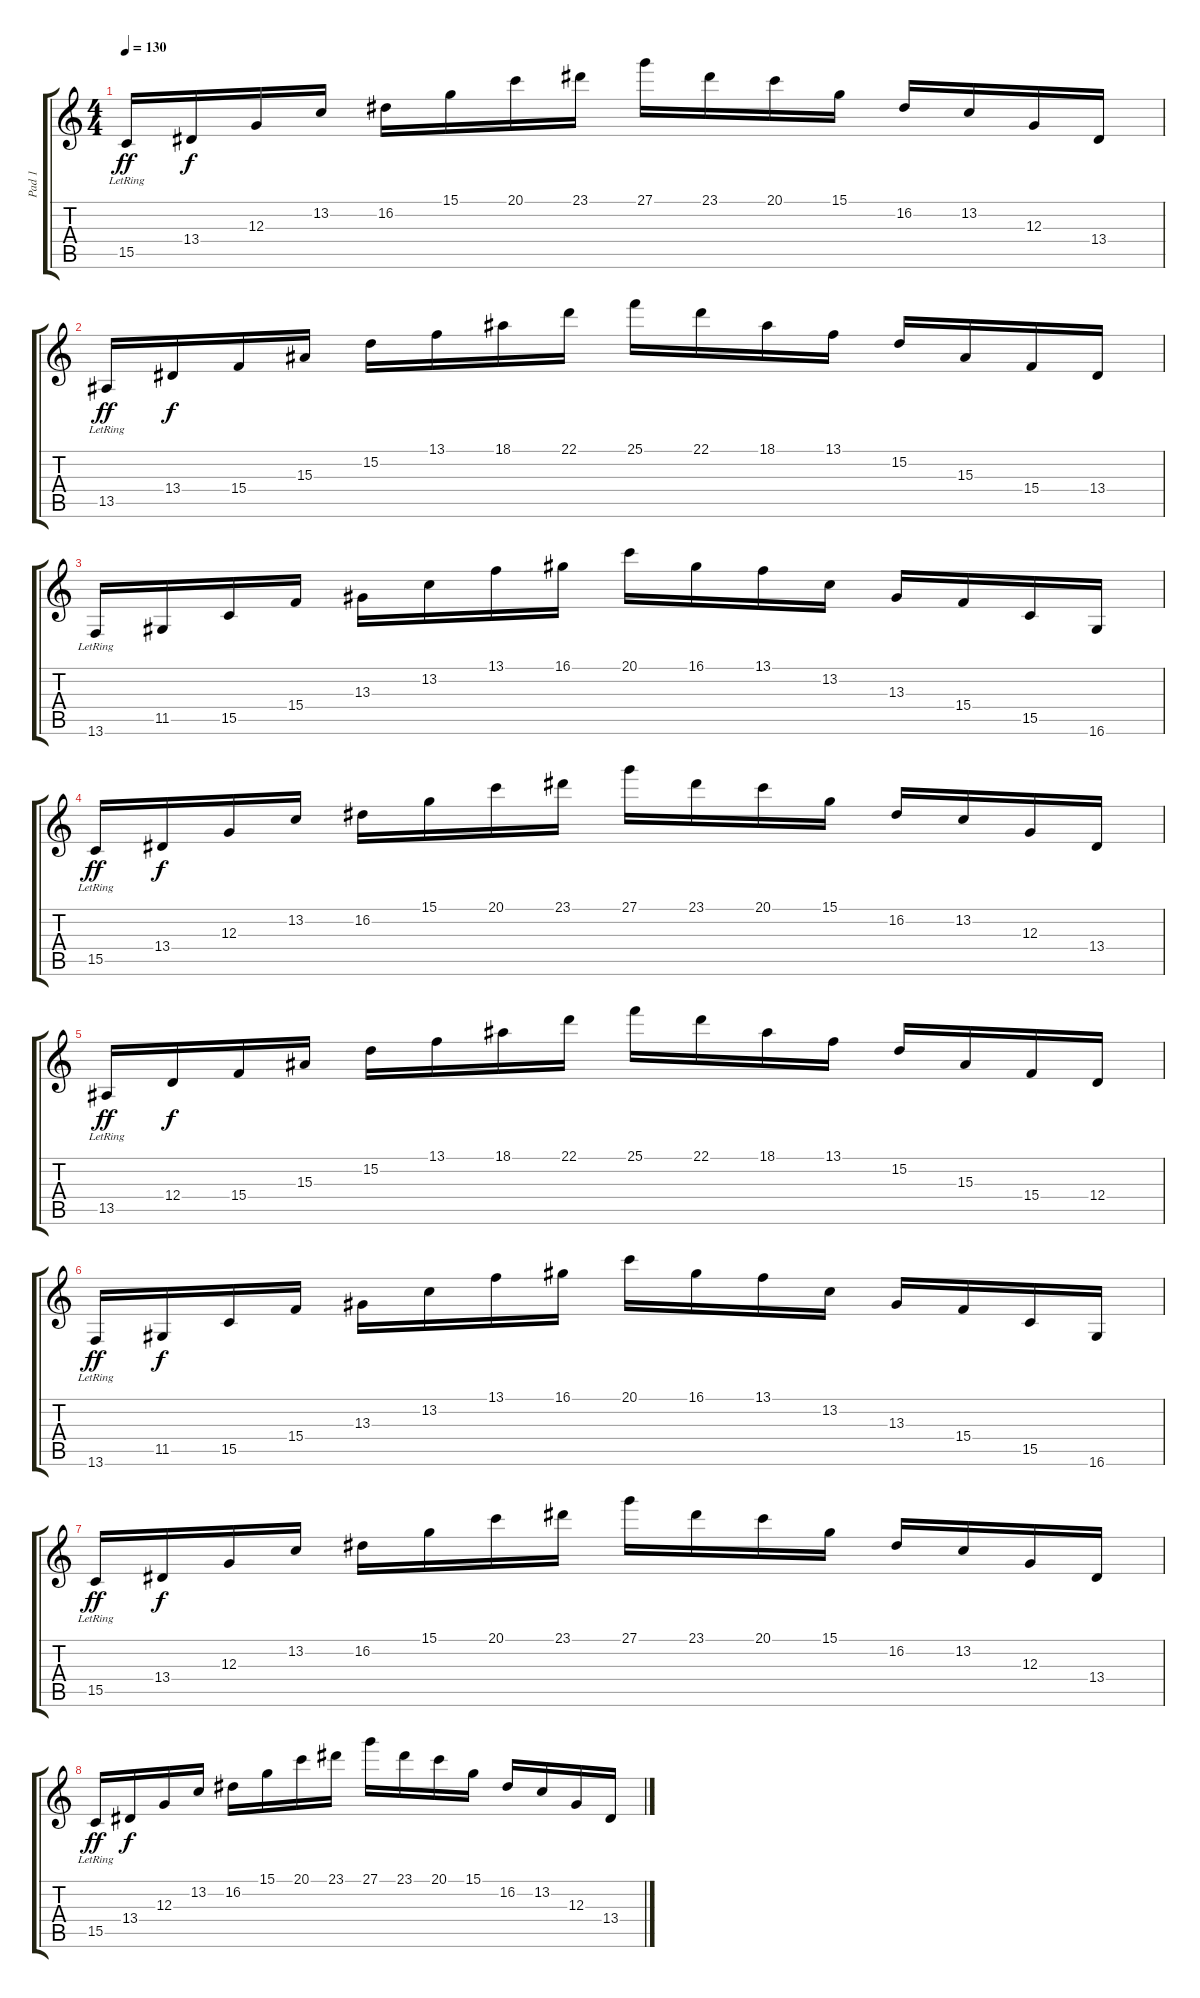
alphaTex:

\track ("Pad 1" "Pad 1") {instrument fx4atmosphere}
\staff {score tabs}
\tuning (E4 B3 G3 D3 A2 E2) {hide}
\ts (4 4)
\tempo 130
\clef g2
\ks c
15.5{lr}.16{dy ff instrument fx4atmosphere} 13.4.16{dy f} 12.3.16 13.2.16 16.2.16 15.1.16 20.1.16 23.1.16 27.1.16 23.1.16 20.1.16 15.1.16 16.2.16 13.2.16 12.3.16 13.4.16 |
13.5{lr}.16{dy ff} 13.4.16{dy f} 15.4.16 15.3.16 15.2.16 13.1.16 18.1.16 22.1.16 25.1.16 22.1.16 18.1.16 13.1.16 15.2.16 15.3.16 15.4.16 13.4.16 |
13.6{lr}.16 11.5.16 15.5.16 15.4.16 13.3.16 13.2.16 13.1.16 16.1.16 20.1.16 16.1.16 13.1.16 13.2.16 13.3.16 15.4.16 15.5.16 16.6.16 |
15.5{lr}.16{dy ff} 13.4.16{dy f} 12.3.16 13.2.16 16.2.16 15.1.16 20.1.16 23.1.16 27.1.16 23.1.16 20.1.16 15.1.16 16.2.16 13.2.16 12.3.16 13.4.16 |
13.5{lr}.16{dy ff} 12.4.16{dy f} 15.4.16 15.3.16 15.2.16 13.1.16 18.1.16 22.1.16 25.1.16 22.1.16 18.1.16 13.1.16 15.2.16 15.3.16 15.4.16 12.4.16 |
13.6{lr}.16{dy ff} 11.5.16{dy f} 15.5.16 15.4.16 13.3.16 13.2.16 13.1.16 16.1.16 20.1.16 16.1.16 13.1.16 13.2.16 13.3.16 15.4.16 15.5.16 16.6.16 |
15.5{lr}.16{dy ff} 13.4.16{dy f} 12.3.16 13.2.16 16.2.16 15.1.16 20.1.16 23.1.16 27.1.16 23.1.16 20.1.16 15.1.16 16.2.16 13.2.16 12.3.16 13.4.16 |
15.5{lr}.16{dy ff} 13.4.16{dy f} 12.3.16 13.2.16 16.2.16 15.1.16 20.1.16 23.1.16 27.1.16 23.1.16 20.1.16 15.1.16 16.2.16 13.2.16 12.3.16 13.4.16
